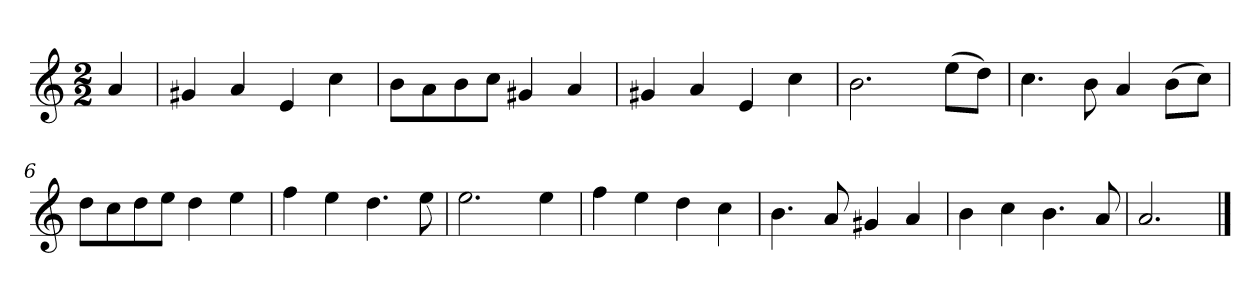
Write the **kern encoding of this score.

**kern
*part1
*staff1
*k[]
*M2/2
*MM120
=
4a
=1
4g#X
4a
4e
4cc
=2
8bL
8a
8b
8ccJ
4g#X
4a
=3
4g#X
4a
4e
4cc
=4
2.b
(8eeL
8ddJ)
=5
4.cc
8b
4a
(8bL
8ccJ)
=6
8ddL
8cc
8dd
8eeJ
4dd
4ee
=7
4ff
4ee
4.dd
8ee
=8
2.ee
4ee
=9
4ff
4ee
4dd
4cc
=10
4.b
8a
4g#X
4a
=11
4b
4cc
4.b
8a
=12
2.a
==
*-
